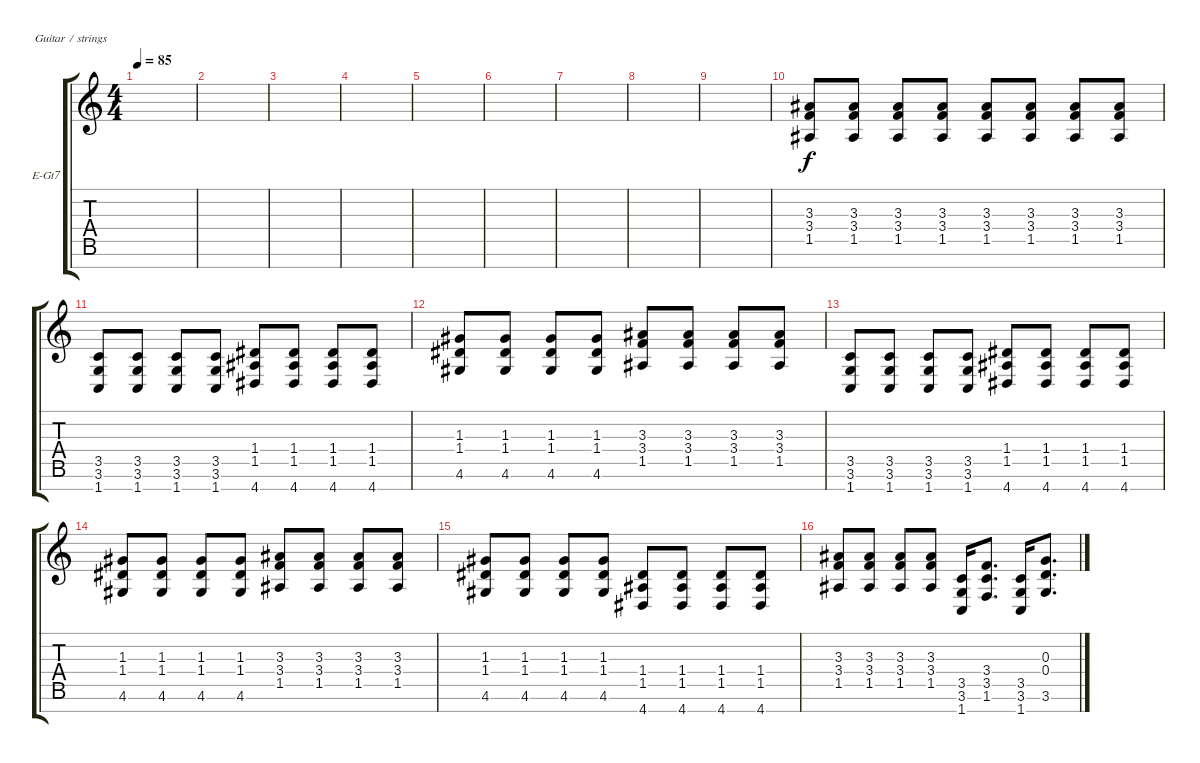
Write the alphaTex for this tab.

\defaultSystemsLayout 4
\bracketExtendMode groupsimilarinstruments
\firstSystemTrackNameOrientation horizontal
\otherSystemsTrackNameOrientation horizontal
\track ("Electric Guitar" "E-Gt7") {instrument distortionguitar}
\staff {score tabs}
\tuning (E4 B3 G3 D3 A2 E2 B1)
\ts (4 4)
\tempo 85
\clef g2
\scale
0.333333
\ks c
|
\scale
0.333333 |
\scale
0.333333 |
\scale
0.333333 |
\scale
0.333333 |
\scale
0.333333 |
\scale
0.333333 |
\scale
0.333333 |
\scale
0.333333 |
\scale
0.333333 (3.3 3.4 1.5).8 (3.3 3.4 1.5).8 (3.3 3.4 1.5).8 (3.3 3.4 1.5).8 (3.3 3.4 1.5).8 (3.3 3.4 1.5).8 (3.3 3.4 1.5).8 (3.3 3.4 1.5).8 |
\scale
0.333333 (3.5 3.6 1.7).8 (3.5 3.6 1.7).8 (3.5 3.6 1.7).8 (3.5 3.6 1.7).8 (1.4 1.5 4.7).8 (1.4 1.5 4.7).8 (1.4 1.5 4.7).8 (1.4 1.5 4.7).8 |
\scale
0.333333 (1.3 1.4 4.6).8 (1.3 1.4 4.6).8 (1.3 1.4 4.6).8 (1.3 1.4 4.6).8 (3.3 3.4 1.5).8 (3.3 3.4 1.5).8 (3.3 3.4 1.5).8 (3.3 3.4 1.5).8 |
\scale
0.333333 (3.5 3.6 1.7).8 (3.5 3.6 1.7).8 (3.5 3.6 1.7).8 (3.5 3.6 1.7).8 (1.4 1.5 4.7).8 (1.4 1.5 4.7).8 (1.4 1.5 4.7).8 (1.4 1.5 4.7).8 |
\scale
0.333333 (1.3 1.4 4.6).8 (1.3 1.4 4.6).8 (1.3 1.4 4.6).8 (1.3 1.4 4.6).8 (3.3 3.4 1.5).8 (3.3 3.4 1.5).8 (3.3 3.4 1.5).8 (3.3 3.4 1.5).8 |
\scale
0.333333 (1.3 1.4 4.6).8 (1.3 1.4 4.6).8 (1.3 1.4 4.6).8 (1.3 1.4 4.6).8 (1.4 1.5 4.7).8 (1.4 1.5 4.7).8 (1.4 1.5 4.7).8 (1.4 1.5 4.7).8 |
\scale
0.333333 (3.3 3.4 1.5).8 (3.3 3.4 1.5).8 (3.3 3.4 1.5).8 (3.3 3.4 1.5).8 (3.6 1.7 3.5).16 (3.4 3.5 1.6).8{d} (3.5 3.6 1.7).16 (0.3 0.4 3.6).8{d}
